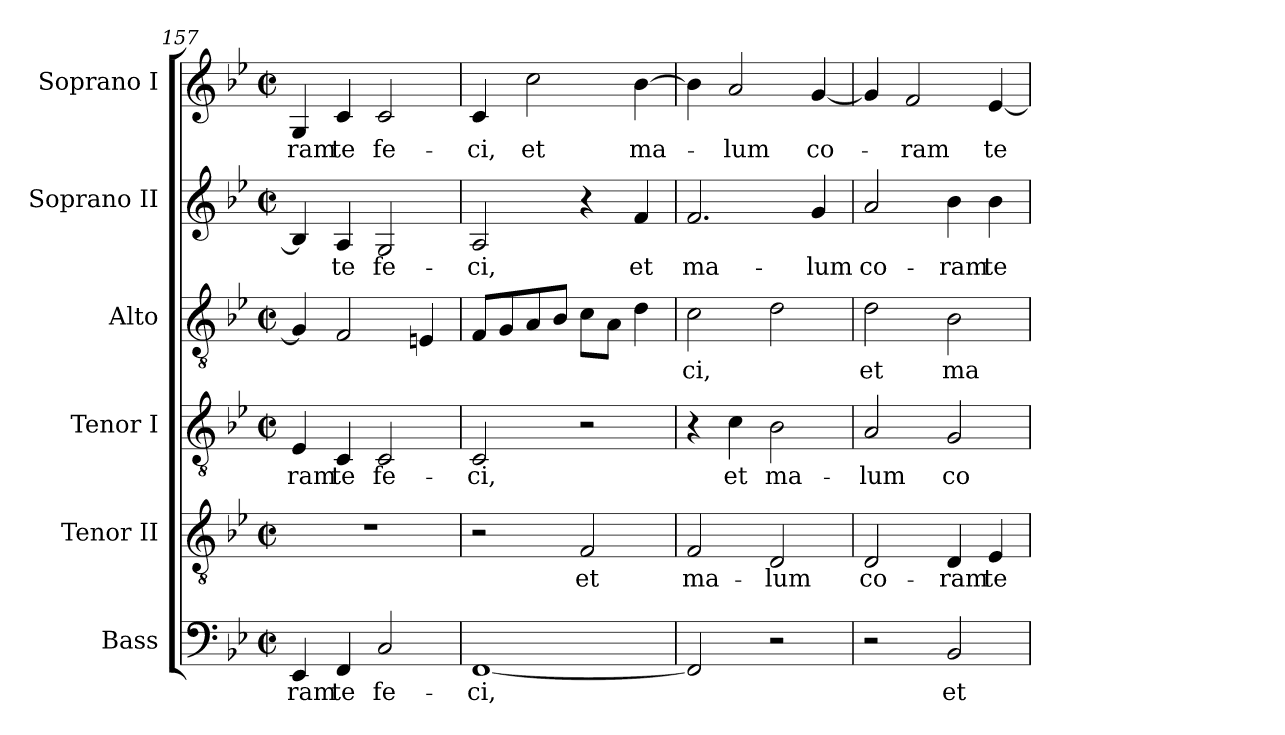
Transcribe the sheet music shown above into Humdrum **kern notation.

**kern	**text	**kern	**text	**kern	**text	**kern	**text	**kern	**text	**kern	**text
*part6	*part6	*part5	*part5	*part4	*part4	*part3	*part3	*part2	*part2	*part1	*part1
*staff6	*staff6	*staff5	*staff5	*staff4	*staff4	*staff3	*staff3	*staff2	*staff2	*staff1	*staff1
*I"Bass	*	*I"Tenor II	*	*I"Tenor I	*	*I"Alto	*	*I"Soprano II	*	*I"Soprano I	*
*I'B.	*	*I'T. II	*	*I'T. I	*	*I'A.	*	*I'S. II	*	*I'S. I	*
*clefF4	*	*clefGv2	*	*clefGv2	*	*clefGv2	*	*clefG2	*	*clefG2	*
*	*	*ITrd7c12	*	*ITrd7c12	*	*	*	*	*	*	*
*k[b-e-]	*	*k[b-e-]	*	*k[b-e-]	*	*k[b-e-]	*	*k[b-e-]	*	*k[b-e-]	*
*g:	*	*g:	*	*g:	*	*g:	*	*g:	*	*g:	*
*M2/2	*	*M2/2	*	*M2/2	*	*M2/2	*	*M2/2	*	*M2/2	*
*met(c|)	*	*met(c|)	*	*met(c|)	*	*met(c|)	*	*met(c|)	*	*met(c|)	*
=157	=157	=157	=157	=157	=157	=157	=157	=157	=157	=157	=157
!	!LO:LY:b:color=#000000	!	!	!	!	!	!	!	!	!	!
!	!	!	!	!	!LO:LY:b:color=#000000	!	!	!	!	!	!
!	!	!	!	!	!	!	!	!	!	!	!LO:LY:b:color=#000000
4EE-i/	-ram	1r	.	4EE-i/	-ram	4Gi/]	.	4B-i/]	.	4Gi/	-ram
!	!LO:LY:b:color=#000000	!	!	!	!	!	!	!	!	!	!
!	!	!	!	!	!LO:LY:b:color=#000000	!	!	!	!	!	!
!	!	!	!	!	!	!	!	!	!LO:LY:b:color=#000000	!	!
!	!	!	!	!	!	!	!	!	!	!	!LO:LY:b:color=#000000
4FFi/	te	.	.	4CCi/	te	2Fi/	.	4Ai/	te	4ci/	te
!	!LO:LY:b:color=#000000	!	!	!	!	!	!	!	!	!	!
!	!	!	!	!	!LO:LY:b:color=#000000	!	!	!	!	!	!
!	!	!	!	!	!	!	!	!	!LO:LY:b:color=#000000	!	!
!	!	!	!	!	!	!	!	!	!	!	!LO:LY:b:color=#000000
2Ci/	fe-	.	.	2CCi/	fe-	.	.	2Gi/	fe-	2ci/	fe-
.	.	.	.	.	.	4Eni/	.	.	.	.	.
=158	=158	=158	=158	=158	=158	=158	=158	=158	=158	=158	=158
!	!LO:LY:b:color=#000000	!	!	!	!	!	!	!	!	!	!
!	!	!	!	!	!LO:LY:b:color=#000000	!	!	!	!	!	!
!	!	!	!	!	!	!	!	!	!LO:LY:b:color=#000000	!	!
!	!	!	!	!	!	!	!	!	!	!	!LO:LY:b:color=#000000
[<1FFi	-ci,	2r	.	2CCi/	-ci,	8Fi/L	.	2Ai/	-ci,	4ci/	-ci,
.	.	.	.	.	.	8Gi/	.	.	.	.	.
!	!	!	!	!	!	!	!	!	!	!	!LO:LY:b:color=#000000
.	.	.	.	.	.	8Ai/	.	.	.	2cci\	et
.	.	.	.	.	.	8B-i/J	.	.	.	.	.
!	!	!	!LO:LY:b:color=#000000	!	!	!	!	!	!	!	!
.	.	2FFi/	et	2r	.	8ci\L	.	4r	.	.	.
.	.	.	.	.	.	8Ai\J	.	.	.	.	.
!	!	!	!	!	!	!	!	!	!LO:LY:b:color=#000000	!	!
!	!	!	!	!	!	!	!	!	!	!	!LO:LY:b:color=#000000
.	.	.	.	.	.	4di\	.	4fi/	et	[>4b-i\	ma-
!!LO:LB:g=z
=159	=159	=159	=159	=159	=159	=159	=159	=159	=159	=159	=159
!	!	!	!LO:LY:b:color=#000000	!	!	!	!	!	!	!	!
!	!	!	!	!	!	!	!LO:LY:b:color=#000000	!	!	!	!
!	!	!	!	!	!	!	!	!	!LO:LY:b:color=#000000	!	!
2FFi/]	.	2FFi/	ma-	4r	.	2ci\	-ci,	2.fi/	ma-	4b-i\]	.
!	!	!	!	!	!LO:LY:b:color=#000000	!	!	!	!	!	!
!	!	!	!	!	!	!	!	!	!	!	!LO:LY:b:color=#000000
.	.	.	.	4Ci\	et	.	.	.	.	2ai/	-lum
!	!	!	!LO:LY:b:color=#000000	!	!	!	!	!	!	!	!
!	!	!	!	!	!LO:LY:b:color=#000000	!	!	!	!	!	!
2r	.	2DDi/	-lum	2BB-i\	ma-	2di\	.	.	.	.	.
!	!	!	!	!	!	!	!	!	!LO:LY:b:color=#000000	!	!
!	!	!	!	!	!	!	!	!	!	!	!LO:LY:b:color=#000000
.	.	.	.	.	.	.	.	4gi/	-lum	[<4gi/	co-
=160	=160	=160	=160	=160	=160	=160	=160	=160	=160	=160	=160
!	!	!	!LO:LY:b:color=#000000	!	!	!	!	!	!	!	!
!	!	!	!	!	!LO:LY:b:color=#000000	!	!	!	!	!	!
!	!	!	!	!	!	!	!LO:LY:b:color=#000000	!	!	!	!
!	!	!	!	!	!	!	!	!	!LO:LY:b:color=#000000	!	!
2r	.	2DDi/	co-	2AAi/	-lum	2di\	et	2ai/	co-	4gi/]	.
!	!	!	!	!	!	!	!	!	!	!	!LO:LY:b:color=#000000
.	.	.	.	.	.	.	.	.	.	2fi/	-ram
!	!LO:LY:b:color=#000000	!	!	!	!	!	!	!	!	!	!
!	!	!	!LO:LY:b:color=#000000	!	!	!	!	!	!	!	!
!	!	!	!	!	!LO:LY:b:color=#000000	!	!	!	!	!	!
!	!	!	!	!	!	!	!LO:LY:b:color=#000000	!	!	!	!
!	!	!	!	!	!	!	!	!	!LO:LY:b:color=#000000	!	!
2BB-i/	et	4DDi/	-ram	2GGi/	co-	2B-i\	ma-	4b-i\	-ram	.	.
!	!	!	!LO:LY:b:color=#000000	!	!	!	!	!	!	!	!
!	!	!	!	!	!	!	!	!	!LO:LY:b:color=#000000	!	!
!	!	!	!	!	!	!	!	!	!	!	!LO:LY:b:color=#000000
.	.	4EE-i/	te	.	.	.	.	4b-i\	te	[<4e-i/	te
=	=	=	=	=	=	=	=	=	=	=	=
*-	*-	*-	*-	*-	*-	*-	*-	*-	*-	*-	*-
